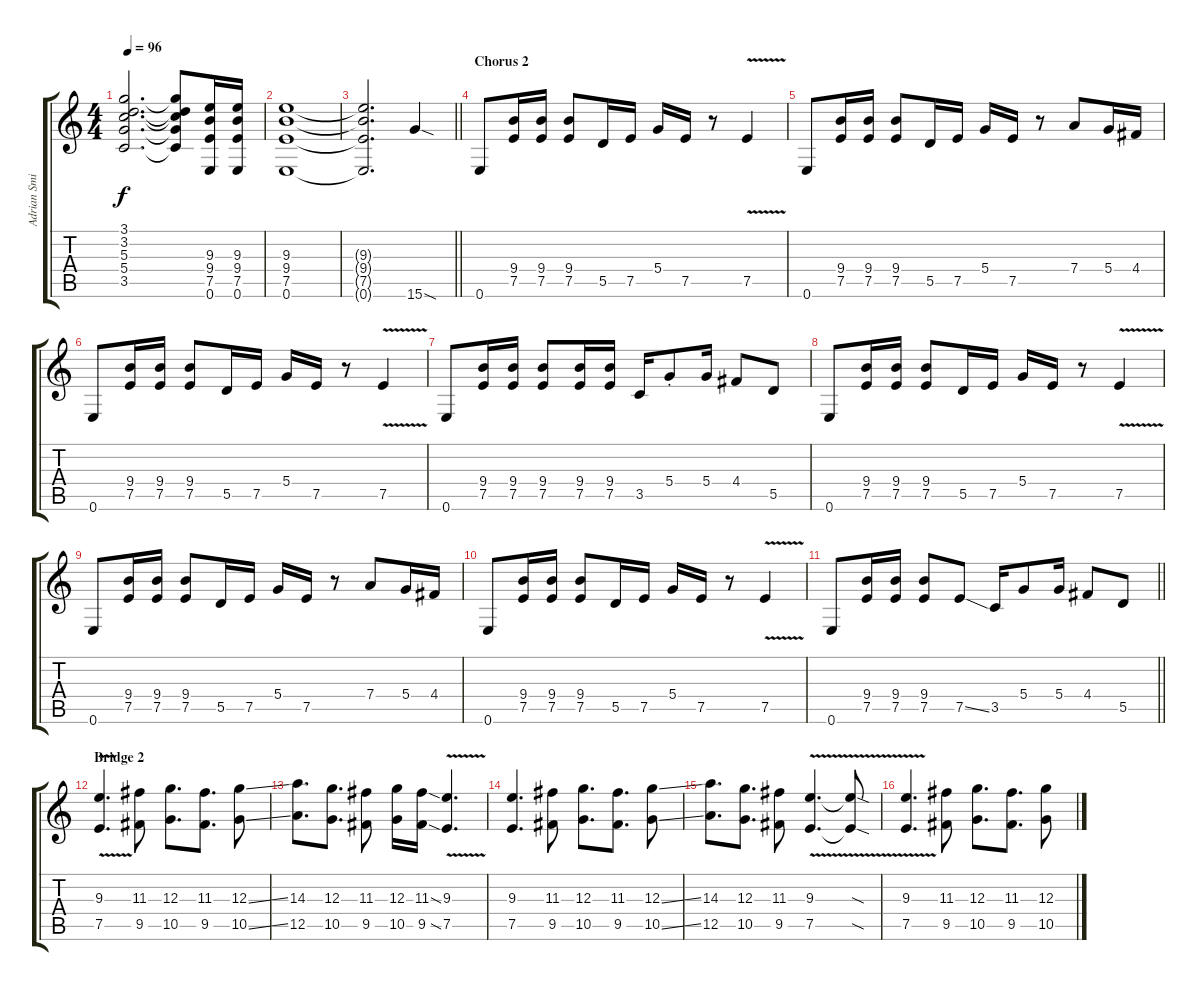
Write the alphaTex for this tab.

\track ("Adrian Smith" "Adrian Smi") {instrument overdrivenguitar}
\staff {score tabs}
\tuning (E4 B3 G3 D3 A2 E2) {hide}
\ts (4 4)
\tempo 96
\clef g2
\ks c
(3.1{t} 3.2{t} 5.3{t} 5.4{t} 3.5{t}).2{d dy f} (3.1{t} 3.2{t} 5.3{t} 5.4{t} 3.5{t}).8 (9.3 9.4 7.5 0.6).16 (9.3 9.4 7.5 0.6).16 |
(9.3 9.4 7.5 0.6).1 |
\barLineRight lightlight
(9.3{t} 9.4{t} 7.5{t} 0.6{t}).2{d} 15.6{sod}.4 |
\section ("" "Chorus 2")
0.6.8 (9.4 7.5).16 (9.4 7.5).16 (9.4 7.5).8 5.5.16 7.5.16 5.4.16 7.5.16 r.8 7.5{v}.4 |
0.6.8 (9.4 7.5).16 (9.4 7.5).16 (9.4 7.5).8 5.5.16 7.5.16 5.4.16 7.5.16 r.8 7.4.8 5.4.16 4.4.16 |
0.6.8 (9.4 7.5).16 (9.4 7.5).16 (9.4 7.5).8 5.5.16 7.5.16 5.4.16 7.5.16 r.8 7.5{v}.4 |
0.6.8 (9.4 7.5).16 (9.4 7.5).16 (9.4 7.5).8 (9.4 7.5).16 (9.4 7.5).16 3.5.16 5.4{st}.8 5.4.16 4.4.8 5.5.8 |
0.6.8 (9.4 7.5).16 (9.4 7.5).16 (9.4 7.5).8 5.5.16 7.5.16 5.4.16 7.5.16 r.8 7.5{v}.4 |
0.6.8 (9.4 7.5).16 (9.4 7.5).16 (9.4 7.5).8 5.5.16 7.5.16 5.4.16 7.5.16 r.8 7.4.8 5.4.16 4.4.16 |
0.6.8 (9.4 7.5).16 (9.4 7.5).16 (9.4 7.5).8 5.5.16 7.5.16 5.4.16 7.5.16 r.8 7.5{v}.4 |
\barLineRight lightlight
0.6.8 (9.4 7.5).16 (9.4 7.5).16 (9.4 7.5).8 7.5{ss}.8 3.5.16 5.4.8 5.4.16 4.4.8 5.5.8 |
\section ("" "Bridge 2")
(9.3{v} 7.5{v}).4{d} (11.3 9.5).8 (12.3 10.5).8{d} (11.3 9.5).8{d} (12.3{ss} 10.5{ss}).8 |
(14.3 12.5).8{d} (12.3 10.5).8{d} (11.3 9.5).8 (12.3 10.5).16 (11.3{ss} 9.5{ss}).16 (9.3{v} 7.5{v}).4{d} |
(9.3 7.5).4{d} (11.3 9.5).8 (12.3 10.5).8{d} (11.3 9.5).8{d} (12.3{ss} 10.5{ss}).8 |
(14.3 12.5).8{d} (12.3 10.5).8{d} (11.3 9.5).8 (9.3{v} 7.5{v}).4{d} (9.3{sod t} 7.5{sod t}).8 |
(9.3{v} 7.5{v}).4{d} (11.3 9.5).8 (12.3 10.5).8{d} (11.3 9.5).8{d} (12.3{ss} 10.5{ss}).8
